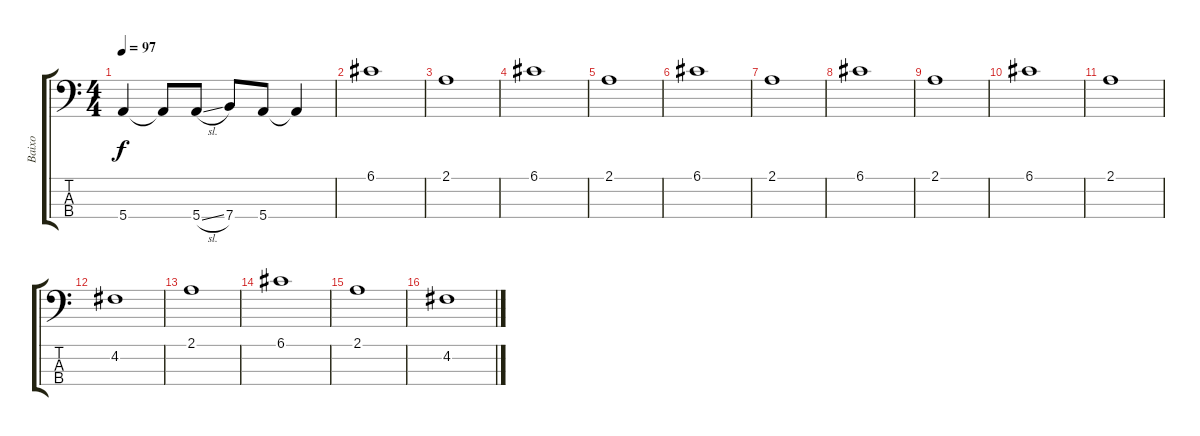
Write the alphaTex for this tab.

\track ("Baixo" "Baixo") {instrument electricbassfinger}
\staff {score tabs}
\tuning (G2 D2 A1 E1) {hide}
\ts (4 4)
\tempo 97
\clef f4
\ks c
5.4.4{dy f} 5.4{t}.8 5.4{sl}.8 7.4.8 5.4.8 5.4{t}.4 |
6.1.1 |
2.1.1 |
6.1.1 |
2.1.1 |
6.1.1 |
2.1.1 |
6.1.1 |
2.1.1 |
6.1.1 |
2.1.1 |
4.2.1 |
2.1.1 |
6.1.1 |
2.1.1 |
4.2.1
